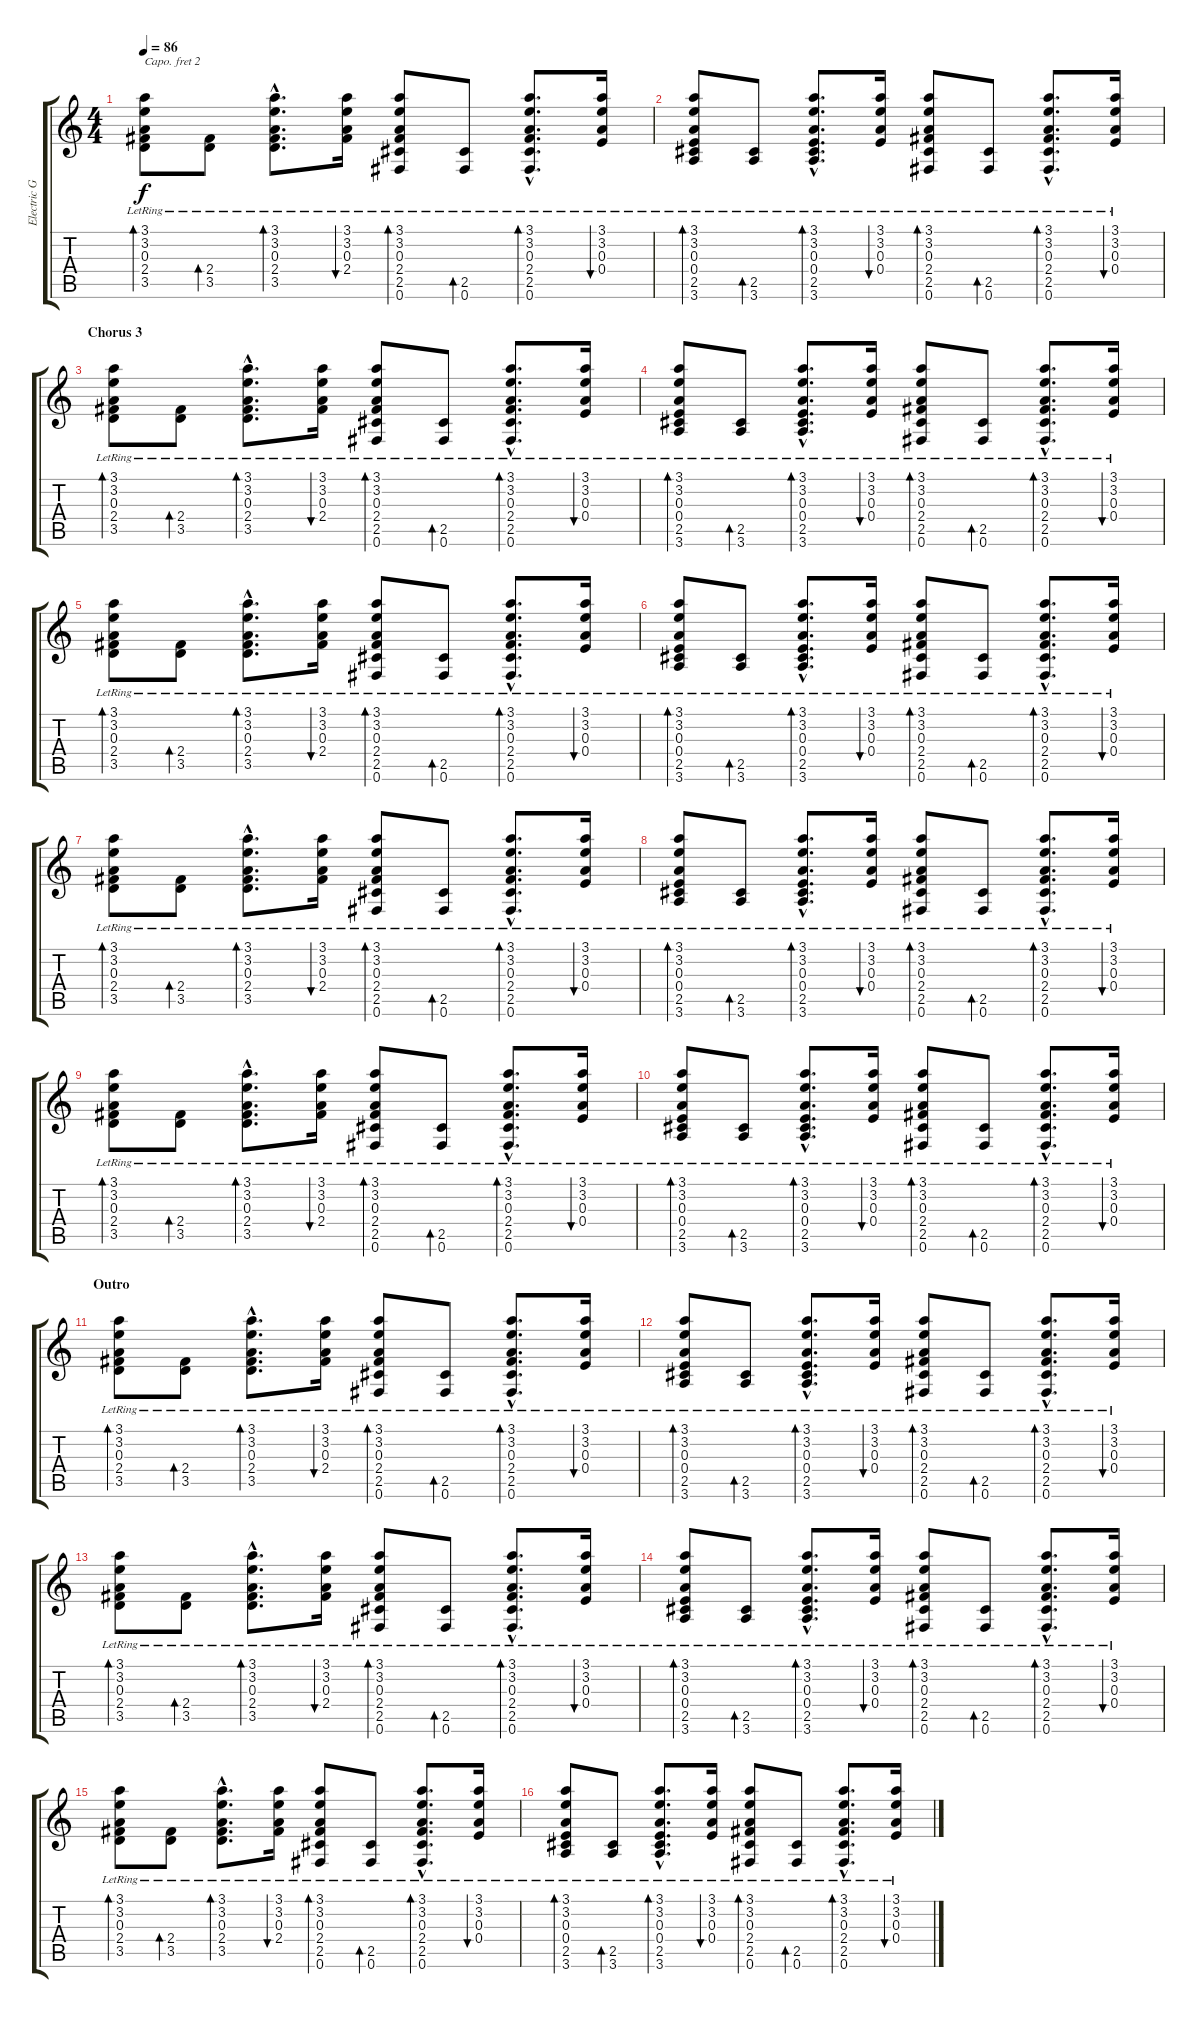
\track ("Electric Guitar" "Electric G") {instrument electricguitarclean}
\staff {score tabs}
\capo 2
\tuning (E4 B3 G3 D3 A2 E2) {hide}
\ts (4 4)
\tempo 86
\clef g2
\ks c
(3.1{lr} 3.2{lr} 0.3{lr} 2.4{lr} 3.5{lr}).8{bd 30 dy f} (2.4{lr} 3.5{lr}).8{bd 30} (3.1{hac lr} 3.2{hac lr} 0.3{hac lr} 2.4{hac lr} 3.5{hac lr}).8{d bd 30} (3.1{lr} 3.2{lr} 0.3{lr} 2.4{lr}).16{bu 30} (3.1{lr} 3.2{lr} 0.3{lr} 2.4{lr} 2.5{lr} 0.6{lr}).8{bd 30} (2.5{lr} 0.6{lr}).8{bd 30} (3.1{hac lr} 3.2{hac lr} 0.3{hac lr} 2.4{hac lr} 2.5{hac lr} 0.6{hac lr}).8{d bd 30} (3.1{lr} 3.2{lr} 0.3{lr} 0.4{lr}).16{bu 30} |
(3.1{lr} 3.2{lr} 0.3{lr} 0.4{lr} 2.5{lr} 3.6).8{bd 30} (2.5{lr} 3.6).8{bd 30} (3.1{hac lr} 3.2{hac lr} 0.3{hac lr} 0.4{hac lr} 2.5{hac lr} 3.6{hac}).8{d bd 30} (3.1{lr} 3.2{lr} 0.3{lr} 0.4{lr}).16{bu 30} (3.1{lr} 3.2{lr} 0.3{lr} 2.4{lr} 2.5{lr} 0.6{lr}).8{bd 30} (2.5{lr} 0.6{lr}).8{bd 30} (3.1{hac lr} 3.2{hac lr} 0.3{hac lr} 2.4{hac lr} 2.5{hac lr} 0.6{hac lr}).8{d bd 30} (3.1{lr} 3.2{lr} 0.3{lr} 0.4{lr}).16{bu 30} |
\section ("" "Chorus 3")
(3.1{lr} 3.2{lr} 0.3{lr} 2.4{lr} 3.5{lr}).8{bd 30} (2.4{lr} 3.5{lr}).8{bd 30} (3.1{hac lr} 3.2{hac lr} 0.3{hac lr} 2.4{hac lr} 3.5{hac lr}).8{d bd 30} (3.1{lr} 3.2{lr} 0.3{lr} 2.4{lr}).16{bu 30} (3.1{lr} 3.2{lr} 0.3{lr} 2.4{lr} 2.5{lr} 0.6{lr}).8{bd 30} (2.5{lr} 0.6{lr}).8{bd 30} (3.1{hac lr} 3.2{hac lr} 0.3{hac lr} 2.4{hac lr} 2.5{hac lr} 0.6{hac lr}).8{d bd 30} (3.1{lr} 3.2{lr} 0.3{lr} 0.4{lr}).16{bu 30} |
(3.1{lr} 3.2{lr} 0.3{lr} 0.4{lr} 2.5{lr} 3.6).8{bd 30} (2.5{lr} 3.6).8{bd 30} (3.1{hac lr} 3.2{hac lr} 0.3{hac lr} 0.4{hac lr} 2.5{hac lr} 3.6{hac}).8{d bd 30} (3.1{lr} 3.2{lr} 0.3{lr} 0.4{lr}).16{bu 30} (3.1{lr} 3.2{lr} 0.3{lr} 2.4{lr} 2.5{lr} 0.6{lr}).8{bd 30} (2.5{lr} 0.6{lr}).8{bd 30} (3.1{hac lr} 3.2{hac lr} 0.3{hac lr} 2.4{hac lr} 2.5{hac lr} 0.6{hac lr}).8{d bd 30} (3.1{lr} 3.2{lr} 0.3{lr} 0.4{lr}).16{bu 30} |
(3.1{lr} 3.2{lr} 0.3{lr} 2.4{lr} 3.5{lr}).8{bd 30} (2.4{lr} 3.5{lr}).8{bd 30} (3.1{hac lr} 3.2{hac lr} 0.3{hac lr} 2.4{hac lr} 3.5{hac lr}).8{d bd 30} (3.1{lr} 3.2{lr} 0.3{lr} 2.4{lr}).16{bu 30} (3.1{lr} 3.2{lr} 0.3{lr} 2.4{lr} 2.5{lr} 0.6{lr}).8{bd 30} (2.5{lr} 0.6{lr}).8{bd 30} (3.1{hac lr} 3.2{hac lr} 0.3{hac lr} 2.4{hac lr} 2.5{hac lr} 0.6{hac lr}).8{d bd 30} (3.1{lr} 3.2{lr} 0.3{lr} 0.4{lr}).16{bu 30} |
(3.1{lr} 3.2{lr} 0.3{lr} 0.4{lr} 2.5{lr} 3.6).8{bd 30} (2.5{lr} 3.6).8{bd 30} (3.1{hac lr} 3.2{hac lr} 0.3{hac lr} 0.4{hac lr} 2.5{hac lr} 3.6{hac}).8{d bd 30} (3.1{lr} 3.2{lr} 0.3{lr} 0.4{lr}).16{bu 30} (3.1{lr} 3.2{lr} 0.3{lr} 2.4{lr} 2.5{lr} 0.6{lr}).8{bd 30} (2.5{lr} 0.6{lr}).8{bd 30} (3.1{hac lr} 3.2{hac lr} 0.3{hac lr} 2.4{hac lr} 2.5{hac lr} 0.6{hac lr}).8{d bd 30} (3.1{lr} 3.2{lr} 0.3{lr} 0.4{lr}).16{bu 30} |
(3.1{lr} 3.2{lr} 0.3{lr} 2.4{lr} 3.5{lr}).8{bd 30} (2.4{lr} 3.5{lr}).8{bd 30} (3.1{hac lr} 3.2{hac lr} 0.3{hac lr} 2.4{hac lr} 3.5{hac lr}).8{d bd 30} (3.1{lr} 3.2{lr} 0.3{lr} 2.4{lr}).16{bu 30} (3.1{lr} 3.2{lr} 0.3{lr} 2.4{lr} 2.5{lr} 0.6{lr}).8{bd 30} (2.5{lr} 0.6{lr}).8{bd 30} (3.1{hac lr} 3.2{hac lr} 0.3{hac lr} 2.4{hac lr} 2.5{hac lr} 0.6{hac lr}).8{d bd 30} (3.1{lr} 3.2{lr} 0.3{lr} 0.4{lr}).16{bu 30} |
(3.1{lr} 3.2{lr} 0.3{lr} 0.4{lr} 2.5{lr} 3.6).8{bd 30} (2.5{lr} 3.6).8{bd 30} (3.1{hac lr} 3.2{hac lr} 0.3{hac lr} 0.4{hac lr} 2.5{hac lr} 3.6{hac}).8{d bd 30} (3.1{lr} 3.2{lr} 0.3{lr} 0.4{lr}).16{bu 30} (3.1{lr} 3.2{lr} 0.3{lr} 2.4{lr} 2.5{lr} 0.6{lr}).8{bd 30} (2.5{lr} 0.6{lr}).8{bd 30} (3.1{hac lr} 3.2{hac lr} 0.3{hac lr} 2.4{hac lr} 2.5{hac lr} 0.6{hac lr}).8{d bd 30} (3.1{lr} 3.2{lr} 0.3{lr} 0.4{lr}).16{bu 30} |
(3.1{lr} 3.2{lr} 0.3{lr} 2.4{lr} 3.5{lr}).8{bd 30} (2.4{lr} 3.5{lr}).8{bd 30} (3.1{hac lr} 3.2{hac lr} 0.3{hac lr} 2.4{hac lr} 3.5{hac lr}).8{d bd 30} (3.1{lr} 3.2{lr} 0.3{lr} 2.4{lr}).16{bu 30} (3.1{lr} 3.2{lr} 0.3{lr} 2.4{lr} 2.5{lr} 0.6{lr}).8{bd 30} (2.5{lr} 0.6{lr}).8{bd 30} (3.1{hac lr} 3.2{hac lr} 0.3{hac lr} 2.4{hac lr} 2.5{hac lr} 0.6{hac lr}).8{d bd 30} (3.1{lr} 3.2{lr} 0.3{lr} 0.4{lr}).16{bu 30} |
(3.1{lr} 3.2{lr} 0.3{lr} 0.4{lr} 2.5{lr} 3.6).8{bd 30} (2.5{lr} 3.6).8{bd 30} (3.1{hac lr} 3.2{hac lr} 0.3{hac lr} 0.4{hac lr} 2.5{hac lr} 3.6{hac}).8{d bd 30} (3.1{lr} 3.2{lr} 0.3{lr} 0.4{lr}).16{bu 30} (3.1{lr} 3.2{lr} 0.3{lr} 2.4{lr} 2.5{lr} 0.6{lr}).8{bd 30} (2.5{lr} 0.6{lr}).8{bd 30} (3.1{hac lr} 3.2{hac lr} 0.3{hac lr} 2.4{hac lr} 2.5{hac lr} 0.6{hac lr}).8{d bd 30} (3.1{lr} 3.2{lr} 0.3{lr} 0.4{lr}).16{bu 30} |
\section ("" "Outro")
(3.1{lr} 3.2{lr} 0.3{lr} 2.4{lr} 3.5{lr}).8{bd 30} (2.4{lr} 3.5{lr}).8{bd 30} (3.1{hac lr} 3.2{hac lr} 0.3{hac lr} 2.4{hac lr} 3.5{hac lr}).8{d bd 30} (3.1{lr} 3.2{lr} 0.3{lr} 2.4{lr}).16{bu 30} (3.1{lr} 3.2{lr} 0.3{lr} 2.4{lr} 2.5{lr} 0.6{lr}).8{bd 30} (2.5{lr} 0.6{lr}).8{bd 30} (3.1{hac lr} 3.2{hac lr} 0.3{hac lr} 2.4{hac lr} 2.5{hac lr} 0.6{hac lr}).8{d bd 30} (3.1{lr} 3.2{lr} 0.3{lr} 0.4{lr}).16{bu 30} |
(3.1{lr} 3.2{lr} 0.3{lr} 0.4{lr} 2.5{lr} 3.6).8{bd 30} (2.5{lr} 3.6).8{bd 30} (3.1{hac lr} 3.2{hac lr} 0.3{hac lr} 0.4{hac lr} 2.5{hac lr} 3.6{hac}).8{d bd 30} (3.1{lr} 3.2{lr} 0.3{lr} 0.4{lr}).16{bu 30} (3.1{lr} 3.2{lr} 0.3{lr} 2.4{lr} 2.5{lr} 0.6{lr}).8{bd 30} (2.5{lr} 0.6{lr}).8{bd 30} (3.1{hac lr} 3.2{hac lr} 0.3{hac lr} 2.4{hac lr} 2.5{hac lr} 0.6{hac lr}).8{d bd 30} (3.1{lr} 3.2{lr} 0.3{lr} 0.4{lr}).16{bu 30} |
(3.1{lr} 3.2{lr} 0.3{lr} 2.4{lr} 3.5{lr}).8{bd 30} (2.4{lr} 3.5{lr}).8{bd 30} (3.1{hac lr} 3.2{hac lr} 0.3{hac lr} 2.4{hac lr} 3.5{hac lr}).8{d bd 30} (3.1{lr} 3.2{lr} 0.3{lr} 2.4{lr}).16{bu 30} (3.1{lr} 3.2{lr} 0.3{lr} 2.4{lr} 2.5{lr} 0.6{lr}).8{bd 30} (2.5{lr} 0.6{lr}).8{bd 30} (3.1{hac lr} 3.2{hac lr} 0.3{hac lr} 2.4{hac lr} 2.5{hac lr} 0.6{hac lr}).8{d bd 30} (3.1{lr} 3.2{lr} 0.3{lr} 0.4{lr}).16{bu 30} |
(3.1{lr} 3.2{lr} 0.3{lr} 0.4{lr} 2.5{lr} 3.6).8{bd 30} (2.5{lr} 3.6).8{bd 30} (3.1{hac lr} 3.2{hac lr} 0.3{hac lr} 0.4{hac lr} 2.5{hac lr} 3.6{hac}).8{d bd 30} (3.1{lr} 3.2{lr} 0.3{lr} 0.4{lr}).16{bu 30} (3.1{lr} 3.2{lr} 0.3{lr} 2.4{lr} 2.5{lr} 0.6{lr}).8{bd 30} (2.5{lr} 0.6{lr}).8{bd 30} (3.1{hac lr} 3.2{hac lr} 0.3{hac lr} 2.4{hac lr} 2.5{hac lr} 0.6{hac lr}).8{d bd 30} (3.1{lr} 3.2{lr} 0.3{lr} 0.4{lr}).16{bu 30} |
(3.1{lr} 3.2{lr} 0.3{lr} 2.4{lr} 3.5{lr}).8{bd 30} (2.4{lr} 3.5{lr}).8{bd 30} (3.1{hac lr} 3.2{hac lr} 0.3{hac lr} 2.4{hac lr} 3.5{hac lr}).8{d bd 30} (3.1{lr} 3.2{lr} 0.3{lr} 2.4{lr}).16{bu 30} (3.1{lr} 3.2{lr} 0.3{lr} 2.4{lr} 2.5{lr} 0.6{lr}).8{bd 30} (2.5{lr} 0.6{lr}).8{bd 30} (3.1{hac lr} 3.2{hac lr} 0.3{hac lr} 2.4{hac lr} 2.5{hac lr} 0.6{hac lr}).8{d bd 30} (3.1{lr} 3.2{lr} 0.3{lr} 0.4{lr}).16{bu 30} |
(3.1{lr} 3.2{lr} 0.3{lr} 0.4{lr} 2.5{lr} 3.6).8{bd 30} (2.5{lr} 3.6).8{bd 30} (3.1{hac lr} 3.2{hac lr} 0.3{hac lr} 0.4{hac lr} 2.5{hac lr} 3.6{hac}).8{d bd 30} (3.1{lr} 3.2{lr} 0.3{lr} 0.4{lr}).16{bu 30} (3.1{lr} 3.2{lr} 0.3{lr} 2.4{lr} 2.5{lr} 0.6{lr}).8{bd 30} (2.5{lr} 0.6{lr}).8{bd 30} (3.1{hac lr} 3.2{hac lr} 0.3{hac lr} 2.4{hac lr} 2.5{hac lr} 0.6{hac lr}).8{d bd 30} (3.1{lr} 3.2{lr} 0.3{lr} 0.4{lr}).16{bu 30}
